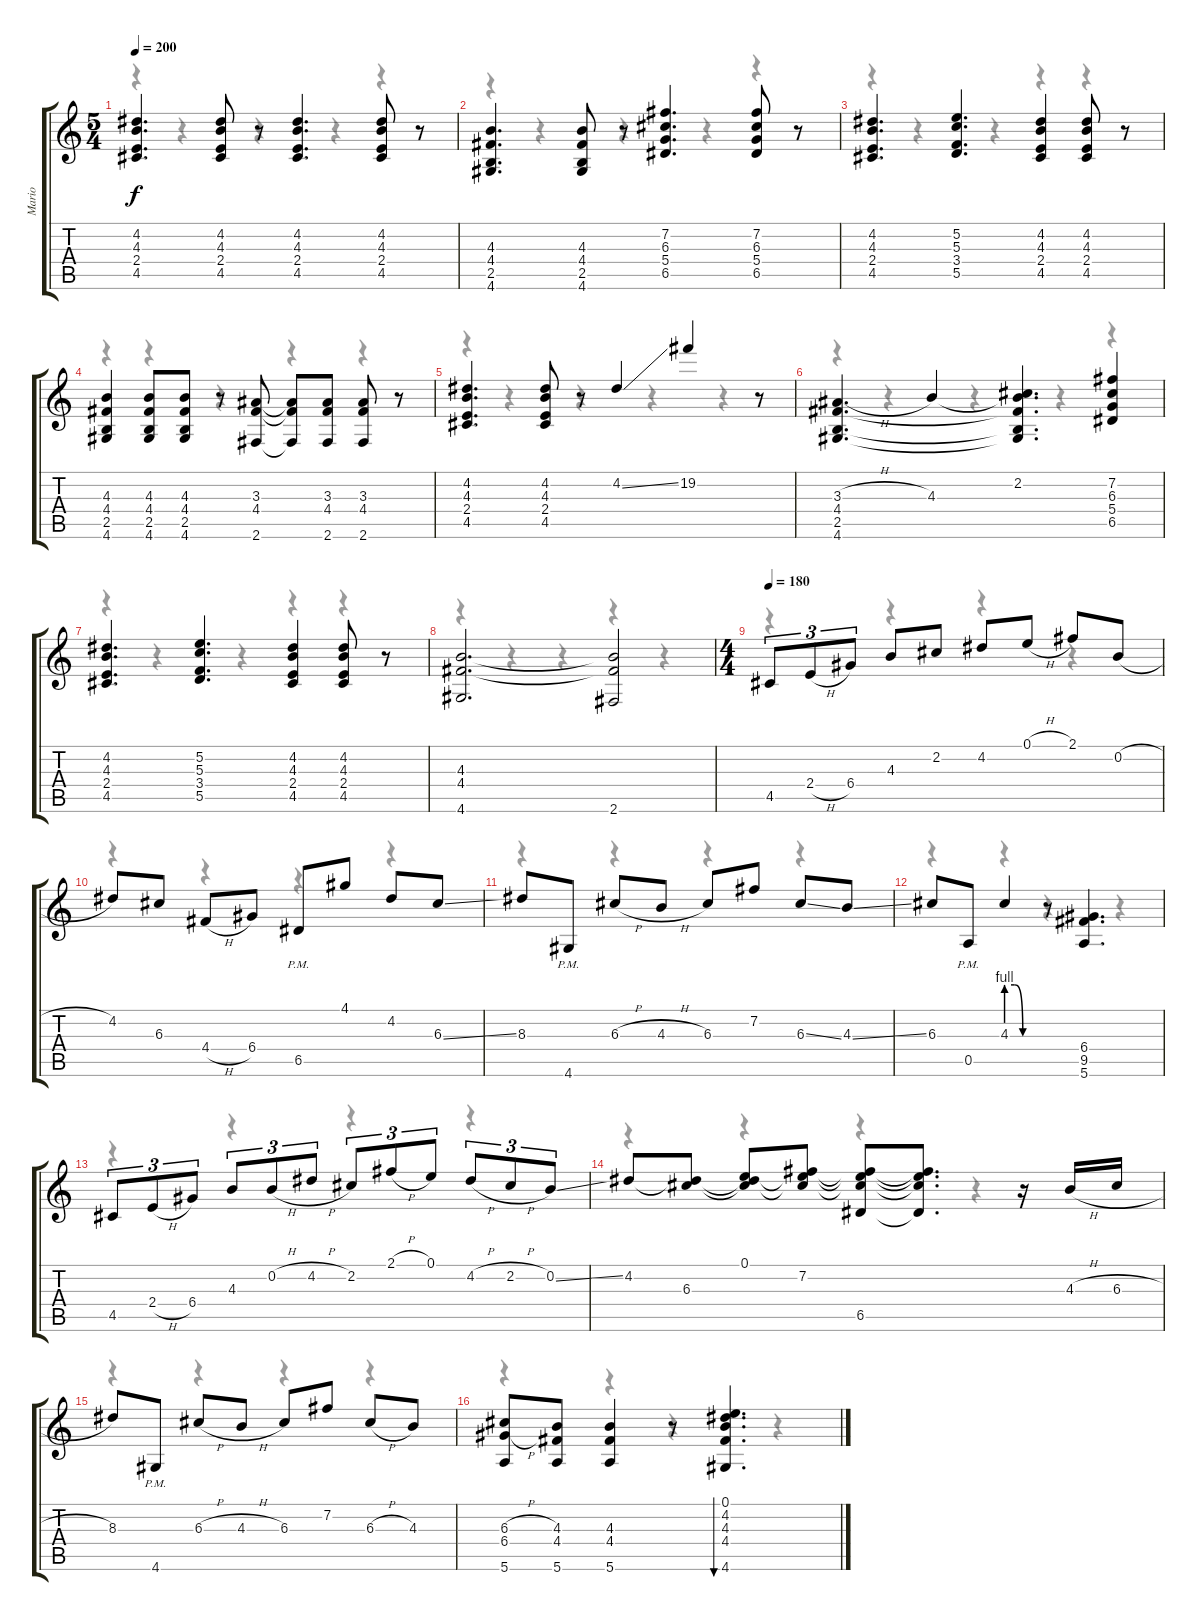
\track ("Mario" "Mario") {instrument overdrivenguitar}
\staff {score tabs}
\tuning (E4 B3 G3 D3 A2 E2) {hide}
\voice
\ts (5 4)
\tempo 200
\clef g2
\ks c
(4.2 4.3 2.4 4.5).4{d dy f} (4.2 4.3 2.4 4.5).8 r.8 (4.2 4.3 2.4 4.5).4{d} (4.2 4.3 2.4 4.5).8 r.8 |
(4.3 4.4 2.5 4.6).4{d} (4.3 4.4 2.5 4.6).8 r.8 (7.2 6.3 5.4 6.5).4{d} (7.2 6.3 5.4 6.5).8 r.8 |
(4.2 4.3 2.4 4.5).4{d} (5.2 5.3 3.4 5.5).4{d} (4.2 4.3 2.4 4.5).4 (4.2 4.3 2.4 4.5).8 r.8 |
(4.3 4.4 2.5 4.6).4 (4.3 4.4 2.5 4.6).8 (4.3 4.4 2.5 4.6).8 r.8 (3.3 4.4 2.6).8 (3.3{t} 4.4{t} 2.6{t}).8 (3.3 4.4 2.6).8 (3.3 4.4 2.6).8 r.8 |
(4.2 4.3 2.4 4.5).4{d} (4.2 4.3 2.4 4.5).8 r.8 4.2{ss}.4 19.2.4 r.8 |
(3.3{h} 4.4 2.5 4.6).4{d} 4.3.4 (2.2 4.3{t} 4.4{t} 2.5{t} 4.6{t}).4{d} (7.2 6.3 5.4 6.5).4 |
(4.2 4.3 2.4 4.5).4{d} (5.2 5.3 3.4 5.5).4{d} (4.2 4.3 2.4 4.5).4 (4.2 4.3 2.4 4.5).8 r.8 |
(4.3 4.4 4.6).2{d} (4.3{t} 4.4{t} 2.6).2 |
\ts (4 4)
\tempo 180
4.5.8{tu (3 2)} 2.4{h}.8{tu (3 2)} 6.4.8{tu (3 2)} 4.3.8 2.2.8 4.2.8 0.1{h}.8 2.1.8 0.2{h}.8 |
4.2.8 6.3.8 4.4{h}.8 6.4.8 6.5{pm}.8 4.1.8 4.2.8 6.3{ss}.8 |
8.3.8 4.6{pm}.8 6.3{h}.8 4.3{h}.8 6.3.8 7.2.8 6.3{ss}.8 4.3{ss}.8 |
6.3.8 0.5{pm}.8 4.3{be (custom 0 4 15 4 30 0 60 0)}.4 r.8 (6.4 9.5 5.6).4{d} |
4.5.8{tu (3 2)} 2.4{h}.8{tu (3 2)} 6.4.8{tu (3 2)} 4.3.8{tu (3 2)} 0.2{h}.8{tu (3 2)} 4.2{h}.8{tu (3 2)} 2.2.8{tu (3 2)} 2.1{h}.8{tu (3 2)} 0.1.8{tu (3 2)} 4.2{h}.8{tu (3 2)} 2.2{h}.8{tu (3 2)} 0.2{ss}.8{tu (3 2)} |
4.2.8 (4.2{t} 6.3).8 (0.1 4.2{t} 6.3{t}).8 (0.1{t} 7.2 6.3{t}).8 (0.1{t} 7.2{t} 6.3{t} 6.5).8 (0.1{t} 7.2{t} 6.3{t} 6.5{t}).8{d} r.16 4.3{h}.16 6.3{h}.16 |
8.3.8 4.6{pm}.8 6.3{h}.8 4.3{h}.8 6.3.8 7.2.8 6.3{h}.8 4.3.8 |
(6.3{h} 6.4{h} 5.6).8 (4.3 4.4 5.6).8 (4.3 4.4 5.6).4 r.8 (0.1 4.2 4.3 4.4 4.6).4{d bu 480}
\voice
\clef g2
\ottava regular
\simile none
\ks c
r.4{dy f} r.4 r.4 r.4 r.4 |
r.4 r.4 r.4 r.4 r.4 |
r.4 r.4 r.4 r.4 r.4 |
r.4 r.4 r.4 r.4 r.4 |
r.4 r.4 r.4 r.4 r.4 |
r.4 r.4 r.4 r.4 r.4 |
r.4 r.4 r.4 r.4 r.4 |
r.4 r.4 r.4 r.4 r.4 |
r.4 r.4 r.4 r.4 |
r.4 r.4 r.4 r.4 |
r.4 r.4 r.4 r.4 |
r.4 r.4 r.4 r.4 |
r.4 r.4 r.4 r.4 |
r.4 r.4 r.4 r.4 |
r.4 r.4 r.4 r.4 |
r.4 r.4 r.4 r.4
